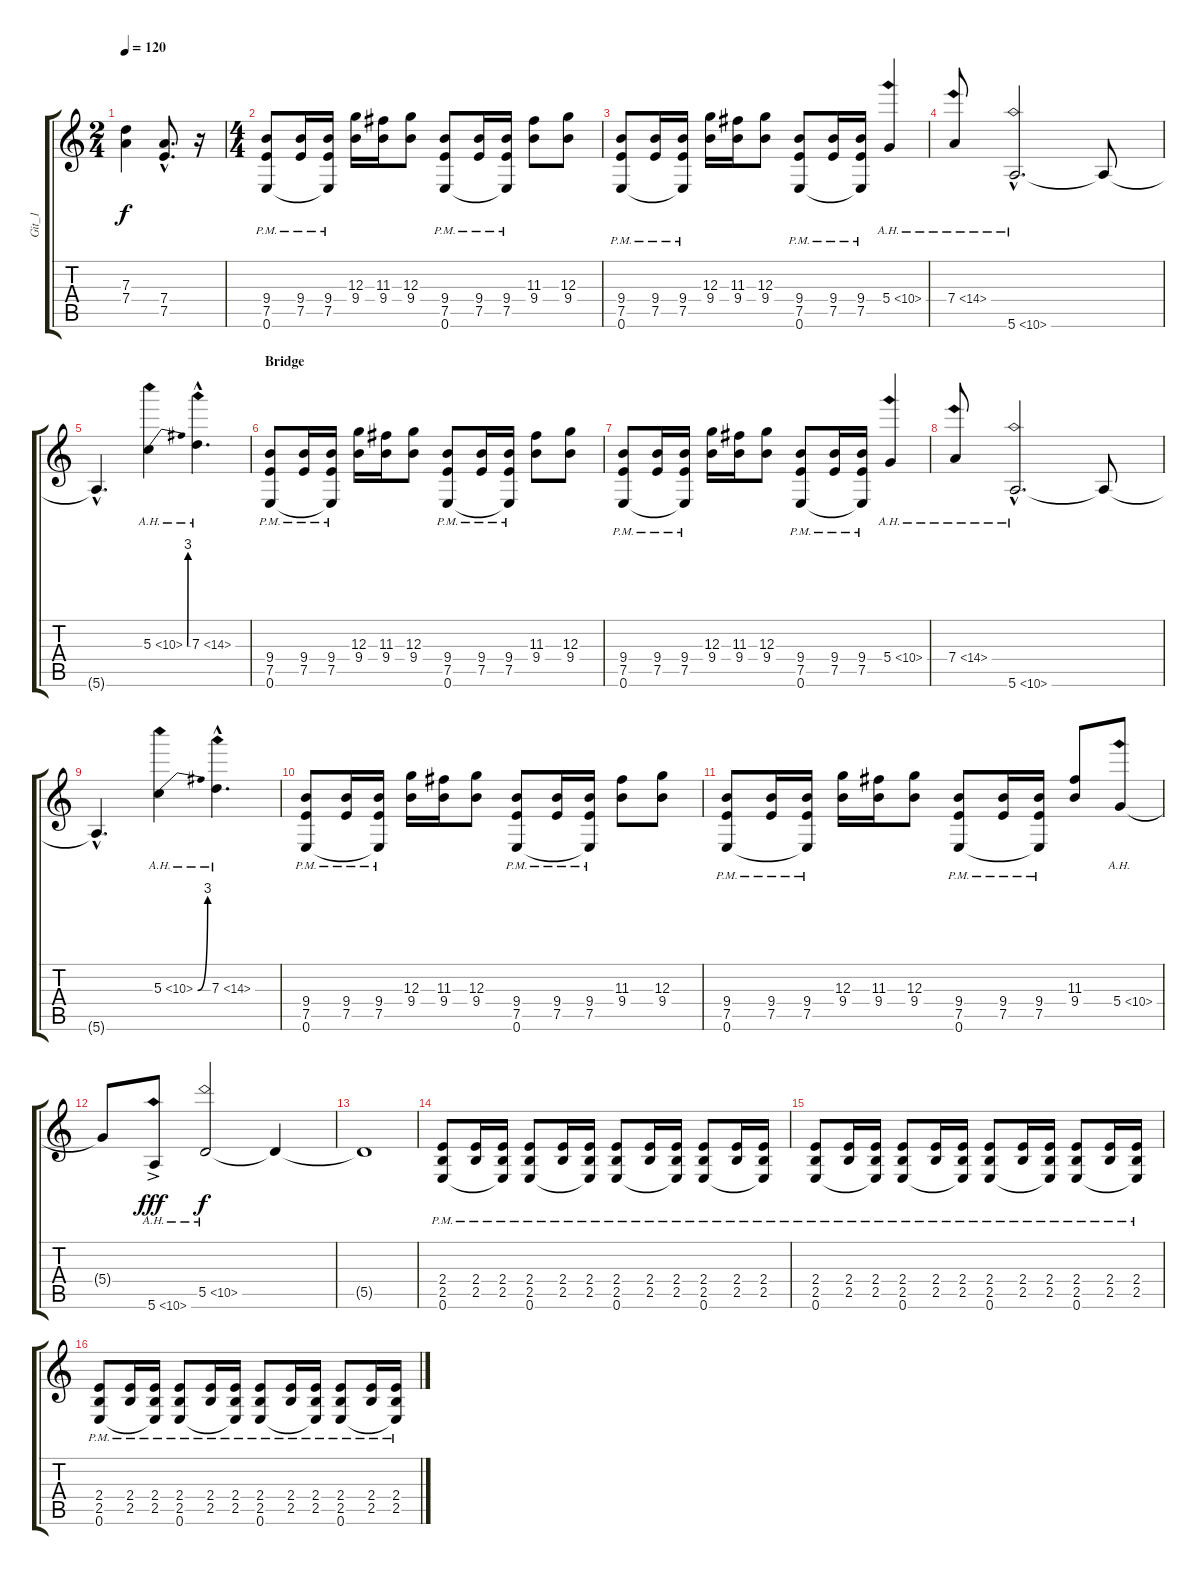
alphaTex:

\track ("Git_1" "Git_1") {instrument distortionguitar}
\staff {score tabs}
\tuning (E4 B3 G3 D3 A2 E2) {hide}
\ts (2 4)
\tempo 120
\clef g2
\ks c
(7.3 7.4).4{dy f instrument distortionguitar} (7.4{hac} 7.5{hac}).8{d} r.16 |
\ts (4 4)
(9.4{pm} 7.5{pm} 0.6).8 (9.4{pm} 7.5{pm}).16 (9.4{pm} 7.5{pm} 0.6{t}).16 (12.3 9.4).16 (11.3 9.4).16 (12.3 9.4).8 (9.4{pm} 7.5{pm} 0.6).8 (9.4{pm} 7.5{pm}).16 (9.4{pm} 7.5{pm} 0.6{t}).16 (11.3 9.4).8 (12.3 9.4).8 |
(9.4{pm} 7.5{pm} 0.6).8 (9.4{pm} 7.5{pm}).16 (9.4{pm} 7.5{pm} 0.6{t}).16 (12.3 9.4).16 (11.3 9.4).16 (12.3 9.4).8 (9.4{pm} 7.5{pm} 0.6).8 (9.4{pm} 7.5{pm}).16 (9.4{pm} 7.5{pm} 0.6{t}).16 5.4{ah 5}.4 |
7.4{ah 7}.8 5.6{ah 5 hac}.2{d} 5.6{t}.8 |
5.6{hac t}.4{d} 5.3{be (bend 0 0 60 12) ah 5}.4 7.3{ah 7 hac}.4{d} |
\section ("" "Bridge")
(9.4{pm} 7.5{pm} 0.6).8 (9.4{pm} 7.5{pm}).16 (9.4{pm} 7.5{pm} 0.6{t}).16 (12.3 9.4).16 (11.3 9.4).16 (12.3 9.4).8 (9.4{pm} 7.5{pm} 0.6).8 (9.4{pm} 7.5{pm}).16 (9.4{pm} 7.5{pm} 0.6{t}).16 (11.3 9.4).8 (12.3 9.4).8 |
(9.4{pm} 7.5{pm} 0.6).8 (9.4{pm} 7.5{pm}).16 (9.4{pm} 7.5{pm} 0.6{t}).16 (12.3 9.4).16 (11.3 9.4).16 (12.3 9.4).8 (9.4{pm} 7.5{pm} 0.6).8 (9.4{pm} 7.5{pm}).16 (9.4{pm} 7.5{pm} 0.6{t}).16 5.4{ah 5}.4 |
7.4{ah 7}.8 5.6{ah 5 hac}.2{d} 5.6{t}.8 |
5.6{hac t}.4{d} 5.3{be (bend 0 0 60 12) ah 5}.4 7.3{ah 7 hac}.4{d} |
(9.4{pm} 7.5{pm} 0.6).8 (9.4{pm} 7.5{pm}).16 (9.4{pm} 7.5{pm} 0.6{t}).16 (12.3 9.4).16 (11.3 9.4).16 (12.3 9.4).8 (9.4{pm} 7.5{pm} 0.6).8 (9.4{pm} 7.5{pm}).16 (9.4{pm} 7.5{pm} 0.6{t}).16 (11.3 9.4).8 (12.3 9.4).8 |
(9.4{pm} 7.5{pm} 0.6).8 (9.4{pm} 7.5{pm}).16 (9.4{pm} 7.5{pm} 0.6{t}).16 (12.3 9.4).16 (11.3 9.4).16 (12.3 9.4).8 (9.4{pm} 7.5{pm} 0.6).8 (9.4{pm} 7.5{pm}).16 (9.4{pm} 7.5{pm} 0.6{t}).16 (11.3 9.4).8 5.4{ah 5}.8 |
5.4{t}.8 5.6{ah 5 ac}.8{dy fff} 5.5{ah 5}.2{dy f} 5.5{t}.4 |
5.5{t}.1 |
(2.4{pm} 2.5{pm} 0.6).8 (2.4{pm} 2.5{pm}).16 (2.4{pm} 2.5{pm} 0.6{t}).16 (2.4{pm} 2.5{pm} 0.6).8 (2.4{pm} 2.5{pm}).16 (2.4{pm} 2.5{pm} 0.6{t}).16 (2.4{pm} 2.5{pm} 0.6).8 (2.4{pm} 2.5{pm}).16 (2.4{pm} 2.5{pm} 0.6{t}).16 (2.4{pm} 2.5{pm} 0.6).8 (2.4{pm} 2.5{pm}).16 (2.4{pm} 2.5{pm} 0.6{t}).16 |
(2.4{pm} 2.5{pm} 0.6).8 (2.4{pm} 2.5{pm}).16 (2.4{pm} 2.5{pm} 0.6{t}).16 (2.4{pm} 2.5{pm} 0.6).8 (2.4{pm} 2.5{pm}).16 (2.4{pm} 2.5{pm} 0.6{t}).16 (2.4{pm} 2.5{pm} 0.6).8 (2.4{pm} 2.5{pm}).16 (2.4{pm} 2.5{pm} 0.6{t}).16 (2.4{pm} 2.5{pm} 0.6).8 (2.4{pm} 2.5{pm}).16 (2.4{pm} 2.5{pm} 0.6{t}).16 |
(2.4{pm} 2.5{pm} 0.6).8 (2.4{pm} 2.5{pm}).16 (2.4{pm} 2.5{pm} 0.6{t}).16 (2.4{pm} 2.5{pm} 0.6).8 (2.4{pm} 2.5{pm}).16 (2.4{pm} 2.5{pm} 0.6{t}).16 (2.4{pm} 2.5{pm} 0.6).8 (2.4{pm} 2.5{pm}).16 (2.4{pm} 2.5{pm} 0.6{t}).16 (2.4{pm} 2.5{pm} 0.6).8 (2.4{pm} 2.5{pm}).16 (2.4{pm} 2.5{pm} 0.6{t}).16
